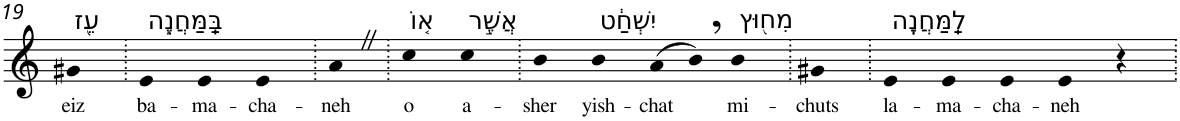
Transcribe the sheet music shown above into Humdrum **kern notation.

**kern	**text
*part1	*part1
*staff1	*staff1
*I"Piano	*
*I'Pno	*
!!LO:PB:g=z
*clefG2	*
*k[]	*
=19	=19
!LO:TX:a:t=עֵ֖ז	!
!	!LO:LY:b
4g#X	eiz
=20.	=20.
!LO:TX:a:t=בַּֽמַּחֲנֶ֑ה	!
!	!LO:LY:b
4e	ba-
!	!LO:LY:b
4e	-ma-
!	!LO:LY:b
4e	-cha-
=21.	=21.
!	!LO:LY:b
4aZ	-neh
=22.	=22.
!LO:TX:a:t=א֚וֹ	!
!	!LO:LY:b
4cc	o
!LO:TX:a:t=אֲשֶׁ֣ר	!
!	!LO:LY:b
4cc	a-
=23.	=23.
!	!LO:LY:b
4b	-sher
!LO:TX:a:t=יִשְׁחַ֔ט	!
!	!LO:LY:b
4b	yish-
!	!LO:LY:b
(>8a	-chat
8b,)	.
!LO:TX:a:t=מִח֖וּץ	!
!	!LO:LY:b
4b	mi-
=24.	=24.
!	!LO:LY:b
4g#X	-chuts
=25.	=25.
!LO:TX:a:t=לַֽמַּחֲנֶֽה	!
!	!LO:LY:b
4e	la-
!	!LO:LY:b
4e	-ma-
!	!LO:LY:b
4e	-cha-
!	!LO:LY:b
4e	-neh
4r	.
=.	=.
*-	*-
